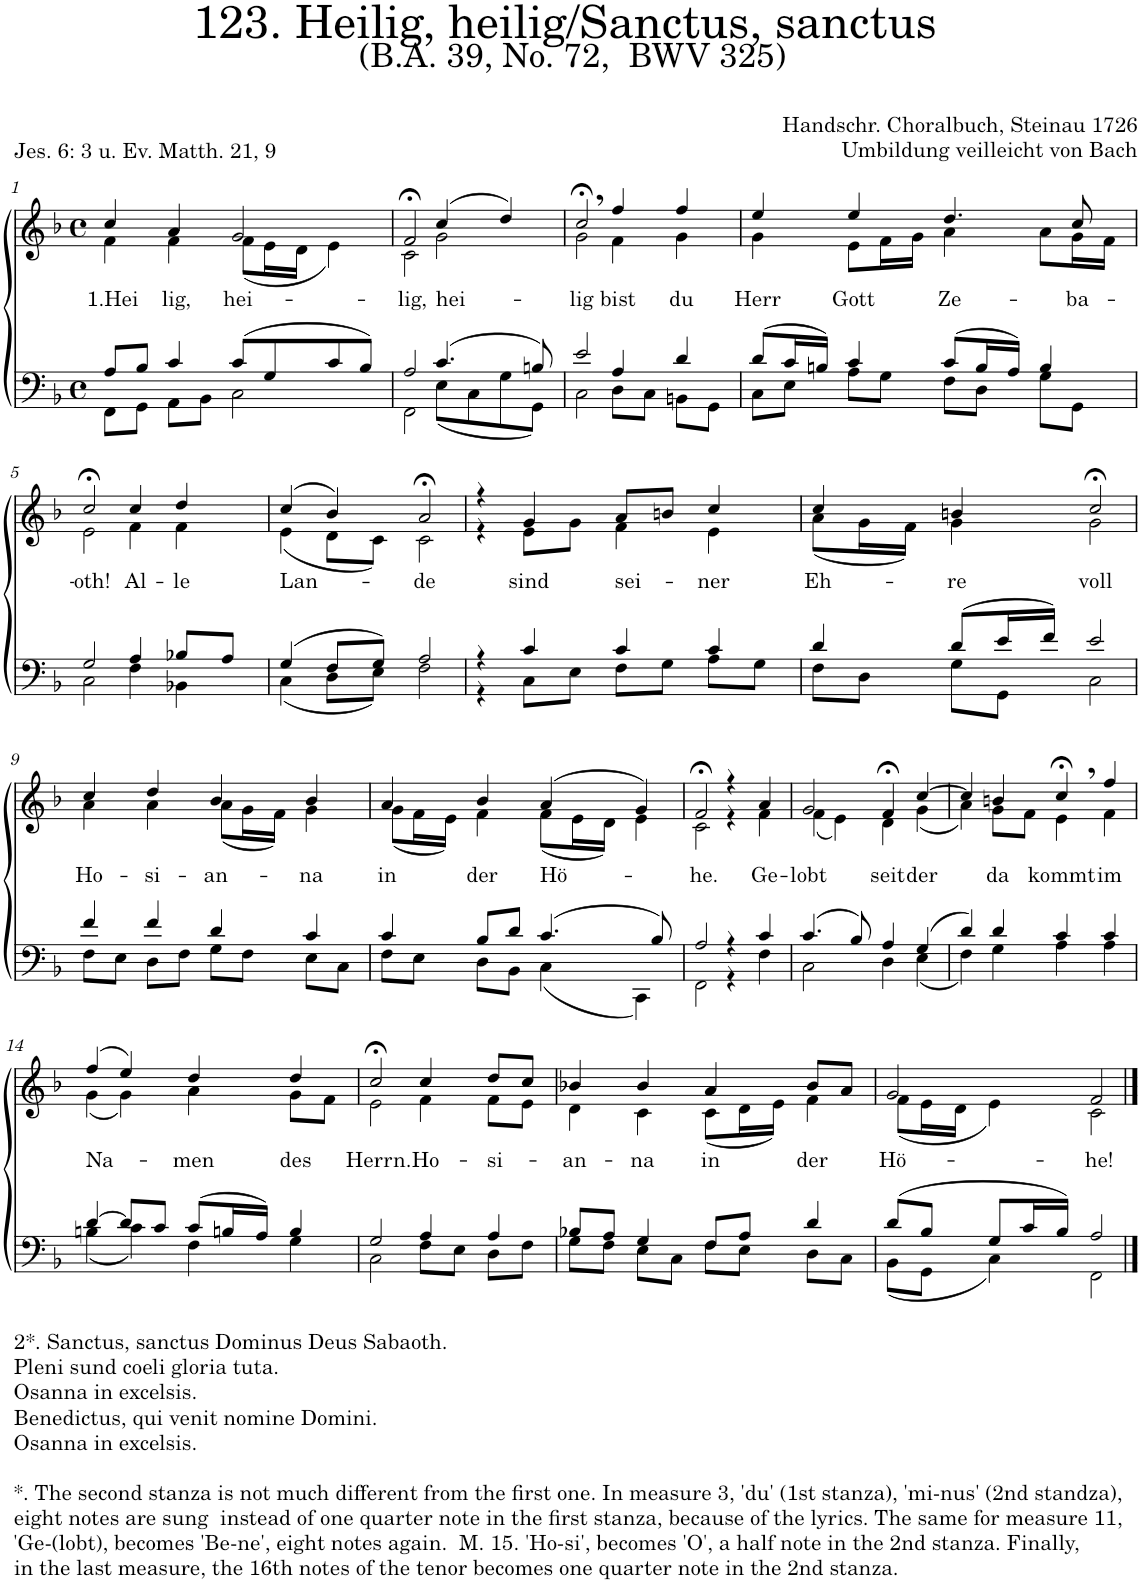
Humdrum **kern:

**kern	**kern	**text
*part2	*part1	*part1
*staff2	*staff1	*staff1
*I"Tenor/Bass	*I"Soprano/Alto	*
*clefF4	*clefG2	*
*k[b-]	*k[b-]	*
*M4/4	*M4/4	*
*met(c)	*met(c)	*
=1	=1	=1
*^	*	*
!	!	!	!LO:LY:b
*	*	*^	*
8A/L	8FF\L	4cc/	4f\	1.Hei
8B-/J	8GG\J	.	.	.
!	!	!	!	!LO:LY:b
4c/	8AA\L	4a/	4f\	lig,
.	8BB-\J	.	.	.
!	!	!	!	!LO:LY:b
(8c/L	2C\	2g;</	(8f\L	hei-
8G/	.	.	16e\L	.
.	.	.	16d\JJ	.
8c/	.	.	4e\)	.
8B-;</J)	.	.	.	.
=2	=2	=2	=2	=2
!	!	!	!	!LO:LY:b
2A/	2FF\	2f;<,/	2c\	-lig,
!	!	!	!	!LO:LY:b
(4.c/	(8E;\L	(4cc/	2g\	hei-
.	8C\	.	.	.
.	8G\	4dd/)	.	.
8Bn/)	8GG\J)	.	.	.
=3	=3	=3	=3	=3
!	!	!	!	!LO:LY:b
2e/	2C\	2cc;<,/	2g\	-lig
!	!	!	!	!LO:LY:b
4A/	8D\L	4ff/	4f\	bist
.	8C\J	.	.	.
!	!	!	!	!LO:LY:b
4d/	8BBn\L	4ff/	4g\	du
.	8GG\J	.	.	.
=4	=4	=4	=4	=4
!	!	!	!	!LO:LY:b
(8d/L	8C\L	4ee;</	4g\	Herr
16c/L	8E\J	.	.	.
16Bn/JJ)	.	.	.	.
!	!	!	!	!LO:LY:b
4c/	8A\L	4ee/	8e;\L	Gott
.	8G\J	.	16f\L	.
.	.	.	16g\JJ	.
!	!	!	!	!LO:LY:b
(8c;</L	8F\L	4.dd/	4a\	Ze-
16B/L	8D\J	.	.	.
16A/JJ)	.	.	.	.
4B/	8G\L	.	8a;\L	.
!	!	!	!	!LO:LY:b
.	8GG\J	8cc/	16g\L	-ba-
.	.	.	16f\JJ	.
!!LO:LB:g=z	!!
=5	=5	=5	=5	=5
!	!	!	!	!LO:LY:b
2G/	2C\	2cc;<,/	2e\	-oth!
!	!	!	!	!LO:LY:b
4A/	4F\	4cc/	4f\	Al-
!	!	!	!	!LO:LY:b
8B-X/L	4BB-X\	4dd/	4f\	-le
8A/J	.	.	.	.
=6	=6	=6	=6	=6
!	!	!	!	!LO:LY:b
(4G/	(4C\	(4cc;</	(4e\	Lan-
8F/L	8D\L	4b-/)	8d\L	.
8G/J)	8E\J)	.	8c\J)	.
!	!	!	!	!LO:LY:b
2A/	2F\	2a;</	2c\	-de
=7	=7	=7	=7	=7
4r	4r	4r	4r	.
!	!	!	!	!LO:LY:b
4c/	8C\L	4g/	8e\L	sind
.	8E\J	.	8g\J	.
!	!	!	!	!LO:LY:b
4c/	8F\L	8a/L	4f\	sei-
.	8G\J	8bn/J	.	.
!	!	!	!	!LO:LY:b
4c/	8A\L	4cc/	4e\	-ner
.	8G\J	.	.	.
=8	=8	=8	=8	=8
!	!	!	!	!LO:LY:b
4d/	8F\L	4cc;</	(8a\L	Eh-
.	8D\J	.	16g\L	.
.	.	.	16f\JJ)	.
!	!	!	!	!LO:LY:b
(8d/L	8G\L	4bn/	4g\	-re
16e/L	8GG\J	.	.	.
16f/JJ)	.	.	.	.
!	!	!	!	!LO:LY:b
2e/	2C\	2cc;<,/	2g\	voll
!!LO:LB:g=z	!!
=9	=9	=9	=9	=9
!	!	!	!	!LO:LY:b
4f/	8F\L	4cc;</	4a\	Ho-
.	8E\J	.	.	.
!	!	!	!	!LO:LY:b
4f/	8D\L	4dd/	4a\	-si-
.	8F\J	.	.	.
!	!	!	!	!LO:LY:b
4d/	8G\L	4b-;</	(8a\L	-an-
.	8F\J	.	16g\L	.
.	.	.	16f\JJ)	.
!	!	!	!	!LO:LY:b
4c/	8E\L	4b-/	4g\	-na
.	8C\J	.	.	.
=10	=10	=10	=10	=10
!	!	!	!	!LO:LY:b
4c/	8F\L	4a;</	(8g\L	in
.	8E\J	.	16f\L	.
.	.	.	16e\JJ)	.
!	!	!	!	!LO:LY:b
8B-/L	8D\L	4b-/	4f\	der
8d/J	8BB-\J	.	.	.
!	!	!	!	!LO:LY:b
(4.c/	(4C\	(4a;</	(8f\L	Hö-
.	.	.	16e\L	.
.	.	.	16d\JJ)	.
.	4CC\)	4g/)	4e\	.
8B-/)	.	.	.	.
=11	=11	=11	=11	=11
!	!	!	!	!LO:LY:b
2A/	2FF\	2f;</	2c\	-he.
4r	4r	4r	4r	.
!	!	!	!	!LO:LY:b
4c/	4F\	4a/	4f\	Ge-
=12	=12	=12	=12	=12
!	!	!	!	!LO:LY:b
(4.c/	2C\	2g/	(4f;\	-lobt
.	.	.	4e\)	.
8B-/)	.	.	.	.
!	!	!	!	!LO:LY:b
4A/	4D\	4f;<,/	4d\	seit
!	!	!	!	!LO:LY:b
(4G/	(4E\	[4cc/	(4g\	der
=13	=13	=13	=13	=13
4d/)	4F\)	4cc;</]	4a\)	.
!	!	!	!	!LO:LY:b
4d/	4G\	4bn/	8g\L	da
.	.	.	8f\J	.
!	!	!	!	!LO:LY:b
4c/	4A\	4cc;<,/	4e\	kommt
!	!	!	!	!LO:LY:b
4c/	4A\	4ff/	4f\	im
!!LO:LB:g=z	!!
=14	=14	=14	=14	=14
!	!	!	!	!LO:LY:b
[4d/	(4Bn\	(4ff;</	(4g\	Na-
8d/L]	4c\)	4ee/)	4g\)	.
8c/J	.	.	.	.
!	!	!	!	!LO:LY:b
(8c/L	4F\	4dd;</	4a\	-men
16Bn/L	.	.	.	.
16A/JJ)	.	.	.	.
!	!	!	!	!LO:LY:b
4B/	4G\	4dd/	8g\L	des
.	.	.	8f\J	.
=15	=15	=15	=15	=15
!	!	!	!	!LO:LY:b
2G/	2C\	2cc;<,/	2e\	Herrn.
!	!	!	!	!LO:LY:b
4A/	8F\L	4cc/	4f\	Ho-
.	8E\J	.	.	.
!	!	!	!	!LO:LY:b
4A/	8D\L	8dd/L	8f\L	-si-
.	8F\J	8cc/J	8e\J	.
=16	=16	=16	=16	=16
!	!	!	!	!LO:LY:b
8B-X/L	8G\L	4b-X;</	4d\	-an-
8A/J	8F\J	.	.	.
!	!	!	!	!LO:LY:b
4G/	8E\L	4b-/	4c\	-na
.	8C\J	.	.	.
!	!	!	!	!LO:LY:b
8F/L	8F\L	4a/	(8c\L	in
8A/J	8E\J	.	16d\L	.
.	.	.	16e\JJ)	.
!	!	!	!	!LO:LY:b
4d/	8D\L	8b-/L	4f\	der
.	8C\J	8a/J	.	.
=17	=17	=17	=17	=17
!	!	!	!	!LO:LY:b
(8d/L	(8BB-\L	2g/	(8f;\L	Hö-
8B-/J	8GG\J	.	16e\L	.
.	.	.	16d\JJ	.
8G/L	4C\)	.	4e\)	.
16c/L	.	.	.	.
16B-/JJ)	.	.	.	.
!	!	!	!	!LO:LY:b
2A/	2FF\	2f;</	2c\	-he!
*v	*v	*	*	*
*	*v	*v	*
==	==	==
*-	*-	*-
